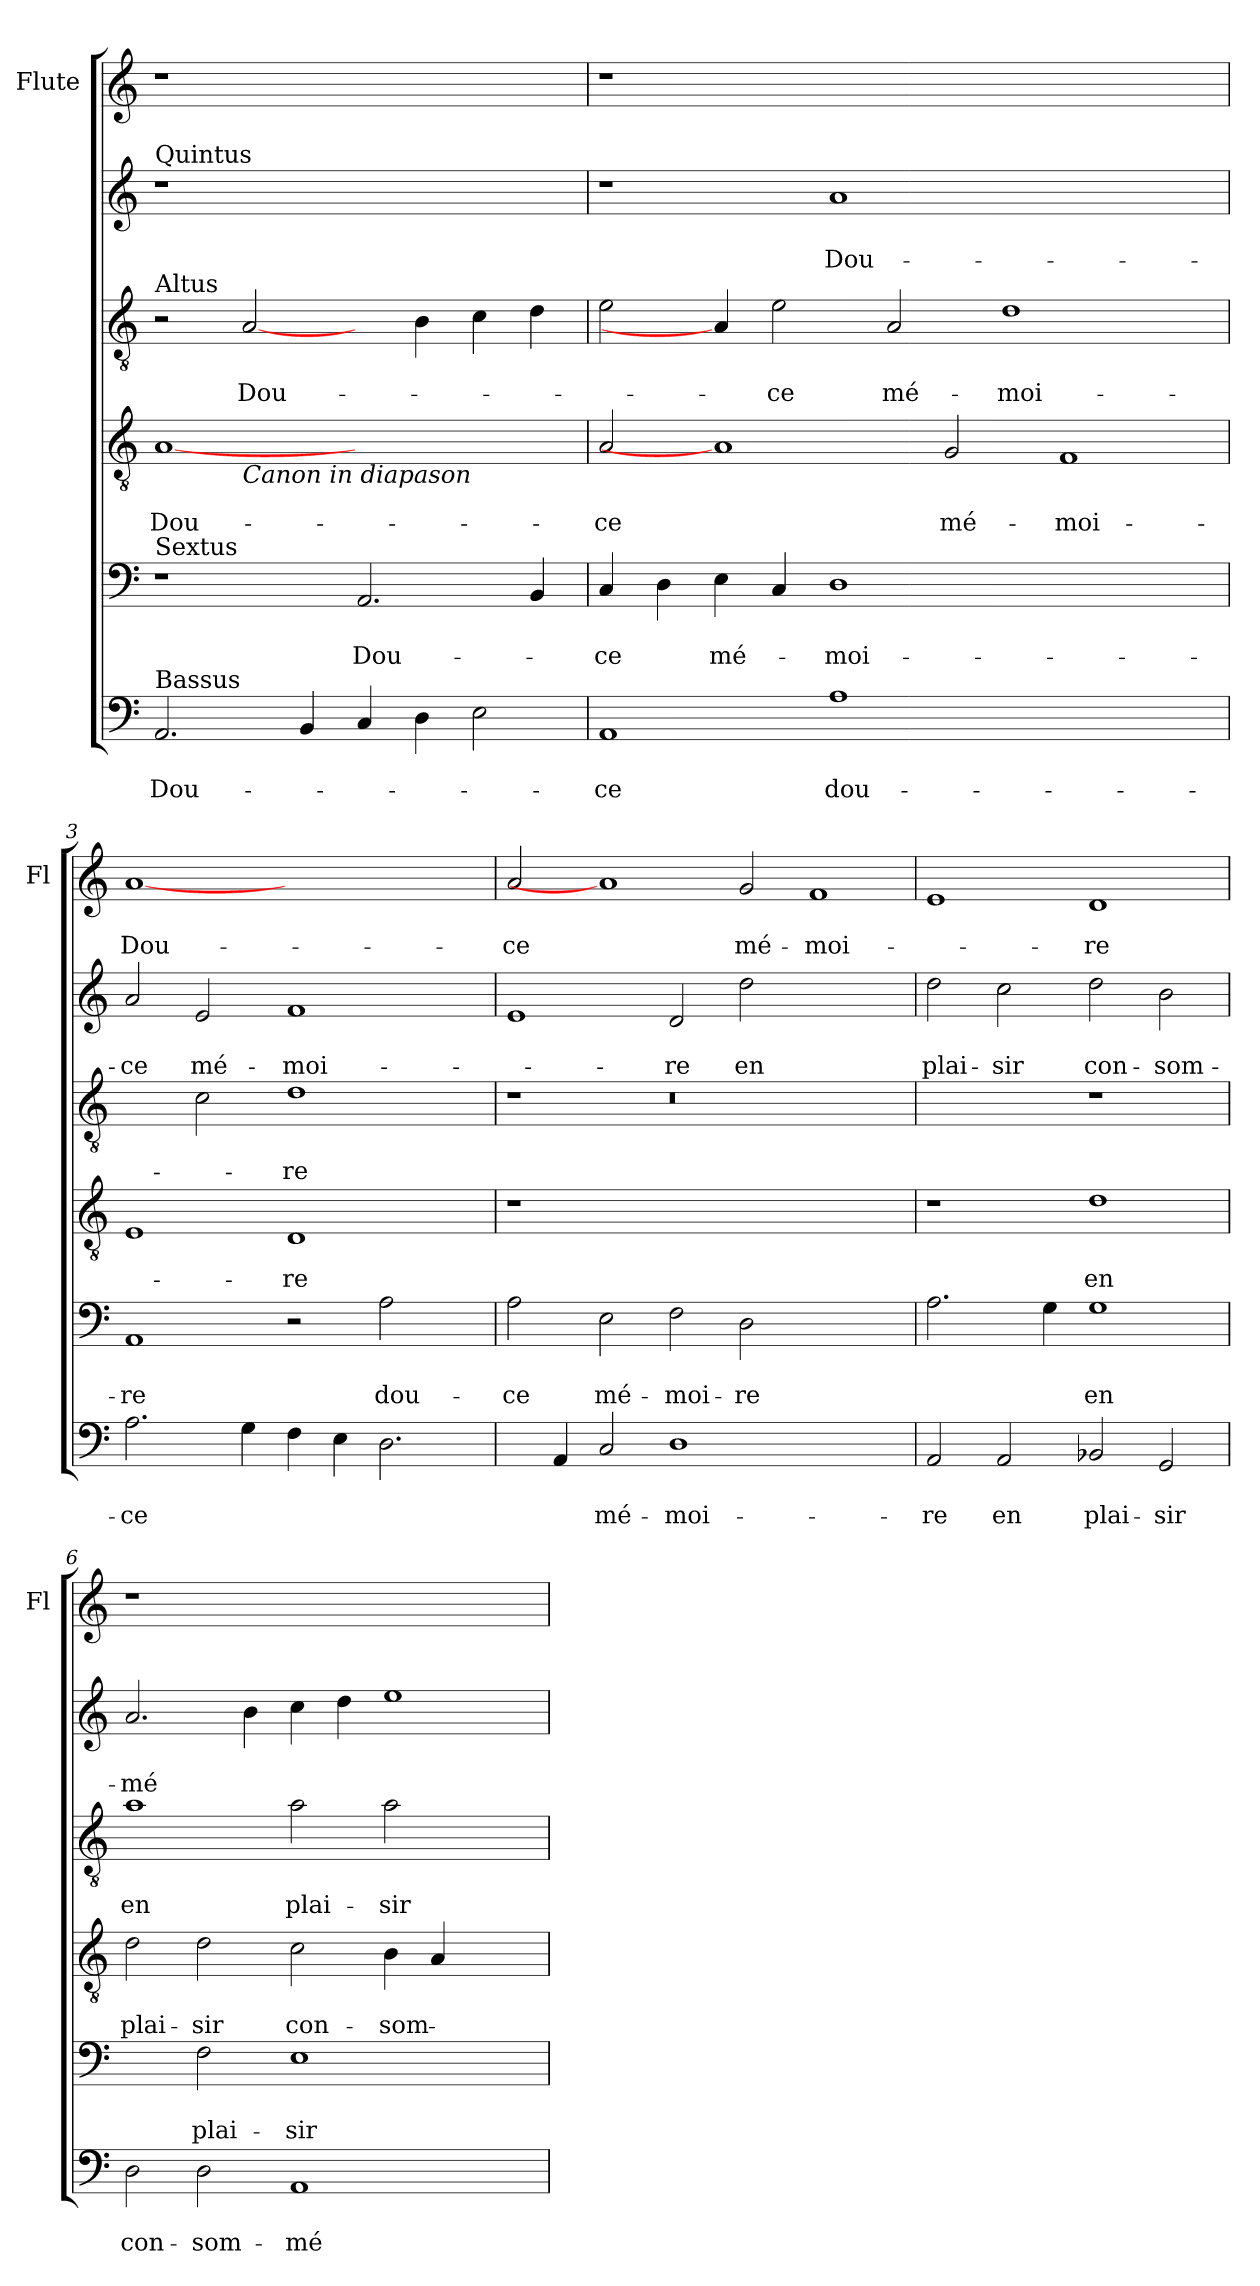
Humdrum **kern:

**kern	**text	**text	**kern	**text	**text	**kern	**text	**text	**kern	**text	**text	**kern	**text	**text	**kern	**text	**text
*part6	*part6	*part6	*part5	*part5	*part5	*part4	*part4	*part4	*part3	*part3	*part3	*part2	*part2	*part2	*part1	*part1	*part1
*staff6	*staff6	*staff6	*staff5	*staff5	*staff5	*staff4	*staff4	*staff4	*staff3	*staff3	*staff3	*staff2	*staff2	*staff2	*staff1	*staff1	*staff1
*	*	*	*	*	*	*	*	*	*	*	*	*	*	*	*I"Flute	*	*
*	*	*	*	*	*	*	*	*	*	*	*	*	*	*	*I'Fl	*	*
*clefF4	*	*	*clefF4	*	*	*clefGv2	*	*	*clefGv2	*	*	*clefG2	*	*	*clefG2	*	*
*k[]	*	*	*k[]	*	*	*k[]	*	*	*k[]	*	*	*k[]	*	*	*k[]	*	*
*C:	*	*	*C:	*	*	*C:	*	*	*C:	*	*	*C:	*	*	*C:	*	*
=1	=1	=1	=1	=1	=1	=1	=1	=1	=1	=1	=1	=1	=1	=1	=1	=1	=1
!	!	!	!	!	!	!	!	!	!	!	!	!LO:TX:a:t=Quintus	!	!	!	!	!
!	!	!	!	!	!	!	!	!	!LO:TX:a:t=Altus	!	!	!	!	!	!	!	!
!	!	!	!	!	!	!LO:TX:a:t=Tenor	!	!	!	!	!	!	!	!	!	!	!
!	!	!	!LO:TX:a:t=Sextus	!	!	!	!	!	!	!	!	!	!	!	!	!	!
!LO:TX:a:t=Bassus	!	!	!	!	!	!	!	!	!	!	!	!	!	!	!	!	!
!	!	!LO:LY:b	!	!	!	!	!	!LO:LY:b	!	!	!	!	!	!	!	!	!
*	*	*	*	*	*	*^	*	*	*	*	*	*	*	*	*	*	*
2.AA/	.	Dou-	1r	.	.	[1A	2ryy	.	Dou-	2r	.	.	1r	.	.	1r	.	.
!	!	!	!	!	!	!	!LO:TX:b:i:t=Canon in diapason	!	!	!	!	!	!	!	!	!	!	!
!	!	!	!	!	!	!	!	!	!	!	!	!LO:LY:b	!	!	!	!	!	!
.	.	.	.	.	.	.	1.ryy	.	.	[2A/	.	Dou-	.	.	.	.	.	.
4BB/	.	.	.	.	.	.	.	.	.	.	.	.	.	.	.	.	.	.
!	!	!	!	!	!LO:LY:b	!	!	!	!	!	!	!	!	!	!	!	!	!
4C/	.	.	2.AA/	.	Dou-	1ryy	.	.	.	4ryy	.	.	1ryy	.	.	1ryy	.	.
4D\	.	.	.	.	.	.	.	.	.	4B\	.	.	.	.	.	.	.	.
2E\	.	.	.	.	.	.	.	.	.	4c\	.	.	.	.	.	.	.	.
.	.	.	4BB/	.	.	.	.	.	.	4d\	.	.	.	.	.	.	.	.
=2	=2	=2	=2	=2	=2	=2	=2	=2	=2	=2	=2	=2	=2	=2	=2	=2	=2	=2
!	!	!LO:LY:b	!	!	!LO:LY:b	!	!	!	!LO:LY:b	!	!	!	!	!	!	!	!	!
*	*	*	*	*	*	*v	*v	*	*	*	*	*	*	*	*	*	*	*
1AA	.	-ce	4C/	.	-ce	2A/	.	-ce	2e\	.	.	1r	.	.	1r	.	.
.	.	.	4D\	.	.	.	.	.	.	.	.	.	.	.	.	.	.
!	!	!	!	!	!LO:LY:b	!	!	!	!	!	!	!	!	!	!	!	!
.	.	.	4E\	.	mé-	1A]	.	.	4A/]	.	.	.	.	.	.	.	.
!	!	!	!	!	!	!	!	!	!	!	!LO:LY:b	!	!	!	!	!	!
.	.	.	4C/	.	.	.	.	.	2e\	.	-ce	.	.	.	.	.	.
!	!	!LO:LY:b	!	!	!LO:LY:b	!	!	!	!	!	!	!	!	!LO:LY:b	!	!	!
1A	.	dou-	1D	.	-moi-	.	.	.	.	.	.	1a	.	Dou-	0ryy	.	.
!	!	!	!	!	!	!	!	!	!	!	!LO:LY:b	!	!	!	!	!	!
.	.	.	.	.	.	.	.	.	2A/	.	mé-	.	.	.	.	.	.
!	!	!	!	!	!	!	!	!LO:LY:b	!	!	!	!	!	!	!	!	!
.	.	.	.	.	.	2G/	.	mé-	.	.	.	.	.	.	.	.	.
!	!	!	!	!	!	!	!	!	!	!	!LO:LY:b	!	!	!	!	!	!
.	.	.	.	.	.	.	.	.	1d	.	-moi-	.	.	.	.	.	.
!	!	!	!	!	!	!	!	!LO:LY:b	!	!	!	!	!	!	!	!	!
1ryy	.	.	1ryy	.	.	1F	.	-moi-	.	.	.	1ryy	.	.	.	.	.
.	.	.	.	.	.	.	.	.	4ryy	.	.	.	.	.	.	.	.
=3	=3	=3	=3	=3	=3	=3	=3	=3	=3	=3	=3	=3	=3	=3	=3	=3	=3
!	!	!LO:LY:b	!	!	!LO:LY:b	!	!	!	!	!	!	!	!	!LO:LY:b	!	!	!LO:LY:b
2.A\	.	-ce	1AA	.	-re	1E	.	.	2d\yy	.	.	2a/	.	-ce	[1a	.	Dou-
!	!	!	!	!	!	!	!	!	!	!	!	!	!	!LO:LY:b	!	!	!
.	.	.	.	.	.	.	.	.	2c\	.	.	2e/	.	mé-	.	.	.
4G\	.	.	.	.	.	.	.	.	.	.	.	.	.	.	.	.	.
!	!	!	!	!	!	!	!	!LO:LY:b	!	!	!LO:LY:b	!	!	!LO:LY:b	!	!	!
4F\	.	.	2r	.	.	1D	.	-re	1d	.	-re	1f	.	-moi-	1ryy	.	.
4E\	.	.	.	.	.	.	.	.	.	.	.	.	.	.	.	.	.
!	!	!	!	!	!LO:LY:b	!	!	!	!	!	!	!	!	!	!	!	!
2.D\	.	.	2A\	.	dou-	.	.	.	.	.	.	.	.	.	.	.	.
.	.	.	4ryy	.	.	4ryy	.	.	4ryy	.	.	4ryy	.	.	4ryy	.	.
=4	=4	=4	=4	=4	=4	=4	=4	=4	=4	=4	=4	=4	=4	=4	=4	=4	=4
!	!	!	!	!	!LO:LY:b	!	!	!	!	!	!	!	!	!	!	!	!LO:LY:b
4D\yy	.	.	2A\	.	-ce	1r	.	.	1r	.	.	1e	.	.	2a/	.	-ce
4AA/	.	.	.	.	.	.	.	.	.	.	.	.	.	.	.	.	.
!	!	!LO:LY:b	!	!	!LO:LY:b	!	!	!	!	!	!	!	!	!	!	!	!
2C/	.	mé-	2E\	.	mé-	.	.	.	.	.	.	.	.	.	1a]	.	.
!	!	!LO:LY:b	!	!	!LO:LY:b	!	!	!	!	!	!	!	!	!LO:LY:b	!	!	!
1D	.	-moi-	2F\	.	-moi-	0ryy	.	.	0r	.	.	2d/	.	-re	.	.	.
!	!	!	!	!	!LO:LY:b	!	!	!	!	!	!	!	!	!LO:LY:b	!	!	!LO:LY:b
.	.	.	2D\	.	-re	.	.	.	.	.	.	2dd\	.	en	2g/	.	mé-
!	!	!	!	!	!	!	!	!	!	!	!	!	!	!	!	!	!LO:LY:b
1ryy	.	.	1ryy	.	.	.	.	.	.	.	.	1ryy	.	.	1f	.	-moi-
!!LO:LB:g=z
=5	=5	=5	=5	=5	=5	=5	=5	=5	=5	=5	=5	=5	=5	=5	=5	=5	=5
!	!	!LO:LY:b	!	!	!	!	!	!	!	!	!	!	!	!LO:LY:b	!	!	!
2AA/	.	-re	2.A\	.	.	1r	.	.	1dyy	.	.	2dd\	.	plai-	1e	.	.
!	!	!LO:LY:b	!	!	!	!	!	!	!	!	!	!	!	!LO:LY:b	!	!	!
2AA/	.	en	.	.	.	.	.	.	.	.	.	2cc\	.	-sir	.	.	.
.	.	.	4G\	.	.	.	.	.	.	.	.	.	.	.	.	.	.
!	!	!LO:LY:b	!	!	!LO:LY:b	!	!	!LO:LY:b	!	!	!	!	!	!LO:LY:b	!	!	!LO:LY:b
2BB-X/	.	plai-	1G	.	en	1d	.	en	1r	.	.	2dd\	.	con-	1d	.	-re
!	!	!LO:LY:b	!	!	!	!	!	!	!	!	!	!	!	!LO:LY:b	!	!	!
2GG/	.	-sir	.	.	.	.	.	.	.	.	.	2b\	.	-som-	.	.	.
=6	=6	=6	=6	=6	=6	=6	=6	=6	=6	=6	=6	=6	=6	=6	=6	=6	=6
!	!	!LO:LY:b	!	!	!	!	!	!LO:LY:b	!	!	!LO:LY:b	!	!	!LO:LY:b	!	!	!
2D\	.	con-	2G\yy	.	.	2d\	.	plai-	1a	.	en	2.a/	.	-mé	1r	.	.
!	!	!LO:LY:b	!	!	!LO:LY:b	!	!	!LO:LY:b	!	!	!	!	!	!	!	!	!
2D\	.	-som-	2F\	.	plai-	2d\	.	-sir	.	.	.	.	.	.	.	.	.
.	.	.	.	.	.	.	.	.	.	.	.	4b\	.	.	.	.	.
!	!	!LO:LY:b	!	!	!LO:LY:b	!	!	!LO:LY:b	!	!	!LO:LY:b	!	!	!	!	!	!
1AA	.	-mé	1E	.	-sir	2c\	.	con-	2a\	.	plai-	4cc\	.	.	1.ryy	.	.
.	.	.	.	.	.	.	.	.	.	.	.	4dd\	.	.	.	.	.
!	!	!	!	!	!	!	!	!LO:LY:b	!	!	!LO:LY:b	!	!	!	!	!	!
.	.	.	.	.	.	4B\	.	-som-	2a\	.	-sir	1ee	.	.	.	.	.
.	.	.	.	.	.	4A/	.	.	.	.	.	.	.	.	.	.	.
2ryy	.	.	2ryy	.	.	2ryy	.	.	2ryy	.	.	.	.	.	.	.	.
=	=	=	=	=	=	=	=	=	=	=	=	=	=	=	=	=	=
*-	*-	*-	*-	*-	*-	*-	*-	*-	*-	*-	*-	*-	*-	*-	*-	*-	*-
